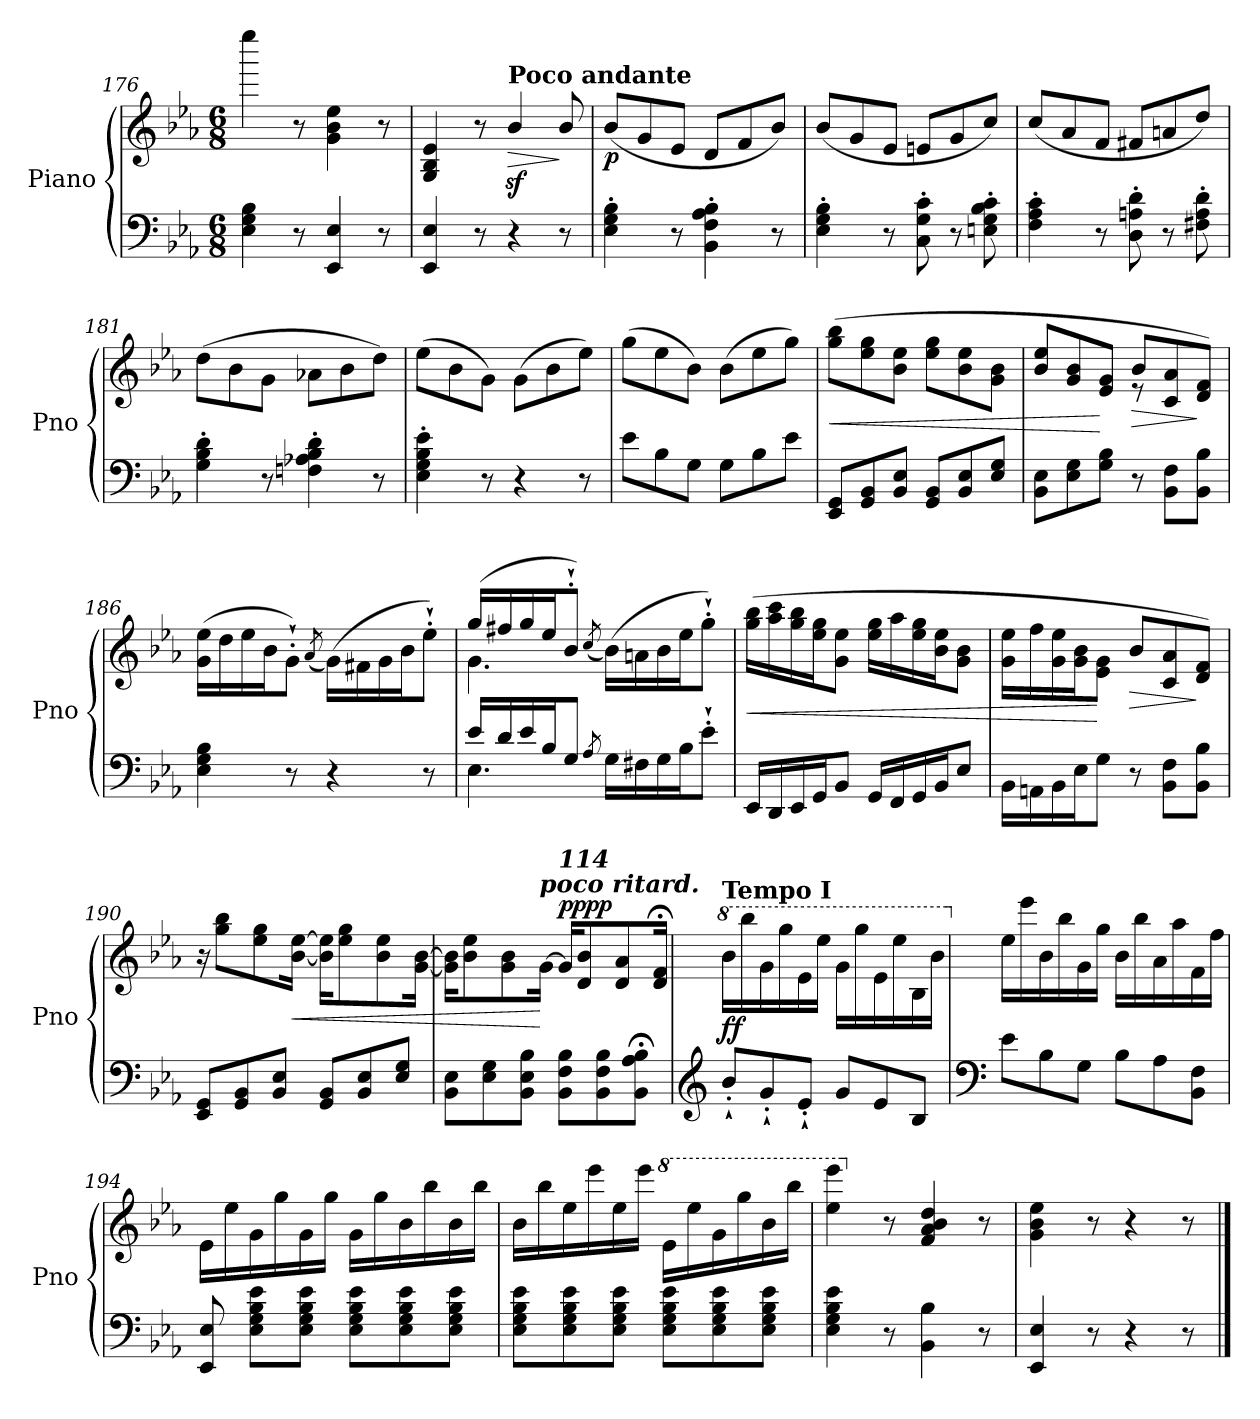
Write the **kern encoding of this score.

**kern	**kern	**dynam
*part1	*part1	*part1
*staff2	*staff1	*staff1/2
*I"Piano	*	*
*I'Pno	*	*
*clefF4	*clefG2	*
*k[b-e-a-]	*k[b-e-a-]	*
*M6/8	*M6/8	*
=176	=176	=176
4E-\ 4G\ 4B-\	4eeee-\	.
8r	8r	.
4EE-/ 4E-/	4g\ 4b-\ 4ee-\	.
8r	8r	.
=177	=177	=177
4EE-/ 4E-/	4G/ 4B-/ 4e-/	.
8r	8r	.
!	!LO:TX:a:B:t=Poco andante	!
!	!	!LO:HP:b
4r	4b-z</	>
8r	8b-/	]
=178	=178	=178
!	!	!LO:DY:b
4E-\' 4G\' 4B-\'	(8b-/L	p
.	8g/	.
8r	8e-/J	.
4BB-\' 4F\' 4A-\' 4B-\'	8d/L	.
.	8f/	.
8r	8b-/J)	.
!!LO:PB:g=z
=179	=179	=179
4E-\' 4G\' 4B-\'	(8b-/L	.
.	8g/	.
8r	8e-/J	.
8C\' 8G\' 8c\'	8en/L	.
8r	8g/	.
8En\' 8G\' 8B-\' 8c\'	8cc/J)	.
=180	=180	=180
4F\' 4A-\' 4c\'	(8cc/L	.
.	8a-/	.
8r	8f/J	.
8D\' 8An\' 8d\'	8f#X/L	.
8r	8an/	.
8F#X\' 8A\' 8d\'	8dd/J)	.
=181	=181	=181
4G\' 4B-\' 4d\'	(8dd\L	.
.	8b-\	.
8r	8g\J	.
4Fn\' 4A-X\' 4B-\' 4d\'	8a-X\L	.
.	8b-\	.
8r	8dd\J)	.
=182	=182	=182
4E-\' 4G\' 4B-\' 4e-\'	(8ee-\L	.
!	!	!LO:DY:b
.	8b-\	other-dynamics
8r	8g\J)	.
4r	(8g\L	.
.	8b-\	.
8r	8ee-\J)	.
=183	=183	=183
8e-\L	(8gg\L	.
8B-\	8ee-\	.
8G\J	8b-\J)	.
8G\L	(8b-\L	.
8B-\	8ee-\	.
8e-\J	8gg\J)	.
=184	=184	=184
!	!	!LO:HP:b
8EE-/ 8GG/L	(8gg\ 8bb-\L	<
8GG/ 8BB-/	8ee-\ 8gg\	.
8BB-/ 8E-/J	8b-\ 8ee-\J	.
8GG/ 8BB-/L	8ee-\ 8gg\L	.
8BB-/ 8E-/	8b-\ 8ee-\	.
8E-/ 8G/J	8g\ 8b-\J	.
!!LO:LB:g=z
=185	=185	=185
*	*^	*
8BB-\ 8E-\L	8b-/ 8ee-/L	4.ryy	.
8E-\ 8G\	8g/ 8b-/	.	.
8G\ 8B-\J	8e-/ 8g/J	.	[
!	!	!	!LO:HP:b
8r	8b-/L	8r	>
8BB-\ 8F\L	8c/ 8a-/	4ryy	.
8BB-\ 8B-\J	8d/ 8f/J)	.	]
*	*v	*v	*
=186	=186	=186
4E-\ 4G\ 4B-\	(16g\ 16ee-\LL	.
.	16dd\	.
.	16ee-\	.
.	16b-\J	.
8r	8g`'\J)	.
.	(8qa-/	.
4r	(16g\LL)	.
.	16f#X\	.
.	16g\	.
.	16b-\J	.
8r	8ee-`'\J)	.
=187	=187	=187
*^	*^	*
16e-/LL	4.E-\	(>16gg/LL	4.g\	.
16d/	.	16ff#X/	.	.
16e-/	.	16gg/	.	.
16B-/J	.	16ee-/J	.	.
8G/J	.	8b-`'/J)	.	.
8qA-/	.	(8qcc/	.	.
16G\LL	4.ryy	(>16b-\LL)	4.ryy	.
16F#X\	.	16an\	.	.
16G\	.	16b-\	.	.
16B-\J	.	16ee-\J	.	.
8e-`'\J	.	8gg`'\J)	.	.
*v	*v	*	*	*
*	*v	*v	*
=188	=188	=188
!	!	!LO:HP:b
16EE-/LL	(16gg\ 16bb-\LL	<
16DD/	16aa-\ 16ccc\	.
16EE-/	16gg\ 16bb-\	.
16GG/J	16ee-\ 16gg\J	.
8BB-/J	8g\ 8ee-\J	.
16GG/LL	16ee-\ 16gg\LL	.
16FF/	16aa-\	.
16GG/	16ee-\ 16gg\	.
16BB-/J	16b-\ 16ee-\J	.
8E-/J	8g\ 8b-\J	.
!!LO:LB:g=z
=189	=189	=189
16BB-\LL	16g\ 16ee-\LL	.
16AAn\	16ff\	.
16BB-\	16g\ 16ee-\	.
16E-\J	16g\ 16b-\J	.
8G\J	8e-\ 8g\J	[
!	!	!LO:HP:b
8r	8b-/L	>
8BB-\ 8F\L	8c/ 8a-/	.
8BB-\ 8B-\J	8d/ 8f/J)	]
=190	=190	=190
8EE-/ 8GG/L	16r	.
.	8gg\ 8bb-\L	.
8GG/ 8BB-/	.	.
.	8ee-\ 8gg\	.
8BB-/ 8E-/J	.	.
!	!	!LO:HP:b
.	[16b-\ [16ee-\Jk	<
8GG/ 8BB-/L	16b-\] 16ee-\]KL	.
.	8ee-\ 8gg\	.
8BB-/ 8E-/	.	.
.	8b-\ 8ee-\	.
8E-/ 8G/J	.	.
.	[16g\ [16b-\Jk	.
=191	=191	=191
8BB-\ 8E-\L	16g\] 16b-\]KL	.
.	8b-\ 8ee-\	.
8E-\ 8G\	.	.
.	8g\ 8b-\	.
8BB-\ 8E-\ 8B-\J	.	.
!	!LO:TX:a:Bi:t=poco ritard.	!
.	[16g\Jk	[
!	!LO:TX:a:Bi:t=114	!
!	!	!LO:DY:b=2
!	!	!LO:DY:n=1:a
8BB-\ 8F\ 8B-\L	16g/KL]	pp pp
.	8d/ 8b-/	.
8BB-\ 8F\ 8B-\	.	.
.	8d/ 8a-/	.
8BB-\;< 8A-\;< 8B-\;<J	.	.
.	16d/;< 16f/;<Jk	.
=192	=192	=192
*clefG2	*	*
*	*8va	*
!	!LO:TX:a:B:t=Tempo I	!
!	!	!LO:DY:b
8b-`'/L	16bb-\LL	ff
.	16bbb-\	.
8g`'/	16gg\	.
.	16ggg\	.
8e-`'/J	16ee-\	.
.	16eee-\JJ	.
8g/L	16gg\LL	.
.	16ggg\	.
8e-/	16ee-\	.
.	16eee-\	.
8B-/J	16b-\	.
.	16bb-\JJ	.
!!LO:LB:g=z
=193	=193	=193
*clefF4	*	*
*	*X8va	*
8e-\L	16ee-\LL	.
.	16eee-\	.
8B-\	16b-\	.
.	16bb-\	.
8G\J	16g\	.
.	16gg\JJ	.
8B-\L	16b-\LL	.
.	16bb-\	.
8A-\	16a-\	.
.	16aa-\	.
8BB-\ 8F\J	16f\	.
.	16ff\JJ	.
=194	=194	=194
8EE-/ 8E-/	16e-\LL	.
.	16ee-\	.
8E-\ 8G\ 8B-\ 8e-\L	16g\	.
.	16gg\	.
8E-\ 8G\ 8B-\ 8e-\J	16g\	.
.	16gg\JJ	.
8E-\ 8G\ 8B-\ 8e-\L	16g\LL	.
.	16gg\	.
8E-\ 8G\ 8B-\ 8e-\	16b-\	.
.	16bb-\	.
8E-\ 8G\ 8B-\ 8e-\J	16b-\	.
.	16bb-\JJ	.
=195	=195	=195
8E-\ 8G\ 8B-\ 8e-\L	16b-\LL	.
.	16bb-\	.
8E-\ 8G\ 8B-\ 8e-\	16ee-\	.
.	16eee-\	.
8E-\ 8G\ 8B-\ 8e-\J	16ee-\	.
.	16eee-\JJ	.
*	*8va	*
8E-\ 8G\ 8B-\ 8e-\L	16ee-\LL	.
.	16eee-\	.
8E-\ 8G\ 8B-\ 8e-\	16gg\	.
.	16ggg\	.
8E-\ 8G\ 8B-\ 8e-\J	16bb-\	.
.	16bbb-\JJ	.
=196	=196	=196
4E-\ 4G\ 4B-\ 4e-\	4eee-\ 4eeee-\	.
*	*X8va	*
8r	8r	.
4BB-\ 4B-\	4f/ 4a-/ 4b-/ 4dd/	.
8r	8r	.
=197	=197	=197
4EE-/ 4E-/	4g\ 4b-\ 4ee-\	.
8r	8r	.
4r	4r	.
8r	8r	.
==	==	==
*-	*-	*-
